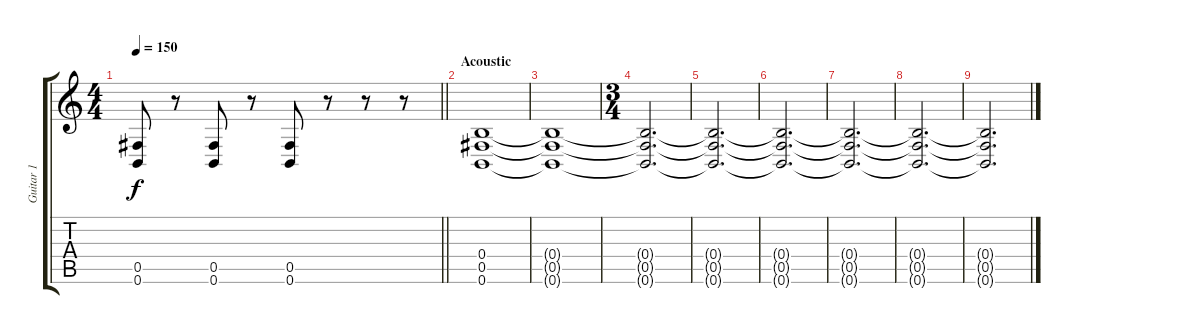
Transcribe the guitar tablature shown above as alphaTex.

\track ("Guitar 1" "Guitar 1") {instrument distortionguitar}
\staff {score tabs}
\tuning (Db4 Ab3 E3 B2 Gb2 B1) {hide}
\ts (4 4)
\tempo 150
\clef g2
\barLineRight lightlight
\ks c
(0.5 0.6).8{dy f} r.8 (0.5 0.6).8 r.8 (0.5 0.6).8 r.8 r.8 r.8 |
\section ("" "Acoustic")
(0.4 0.5 0.6).1 |
(0.4{t} 0.5{t} 0.6{t}).1 |
\ts (3 4)
(0.4{t} 0.5{t} 0.6{t}).2{d volume 1} |
(0.4{t} 0.5{t} 0.6{t}).2{d} |
(0.4{t} 0.5{t} 0.6{t}).2{d} |
(0.4{t} 0.5{t} 0.6{t}).2{d} |
(0.4{t} 0.5{t} 0.6{t}).2{d} |
(0.4{t} 0.5{t} 0.6{t}).2{d}
